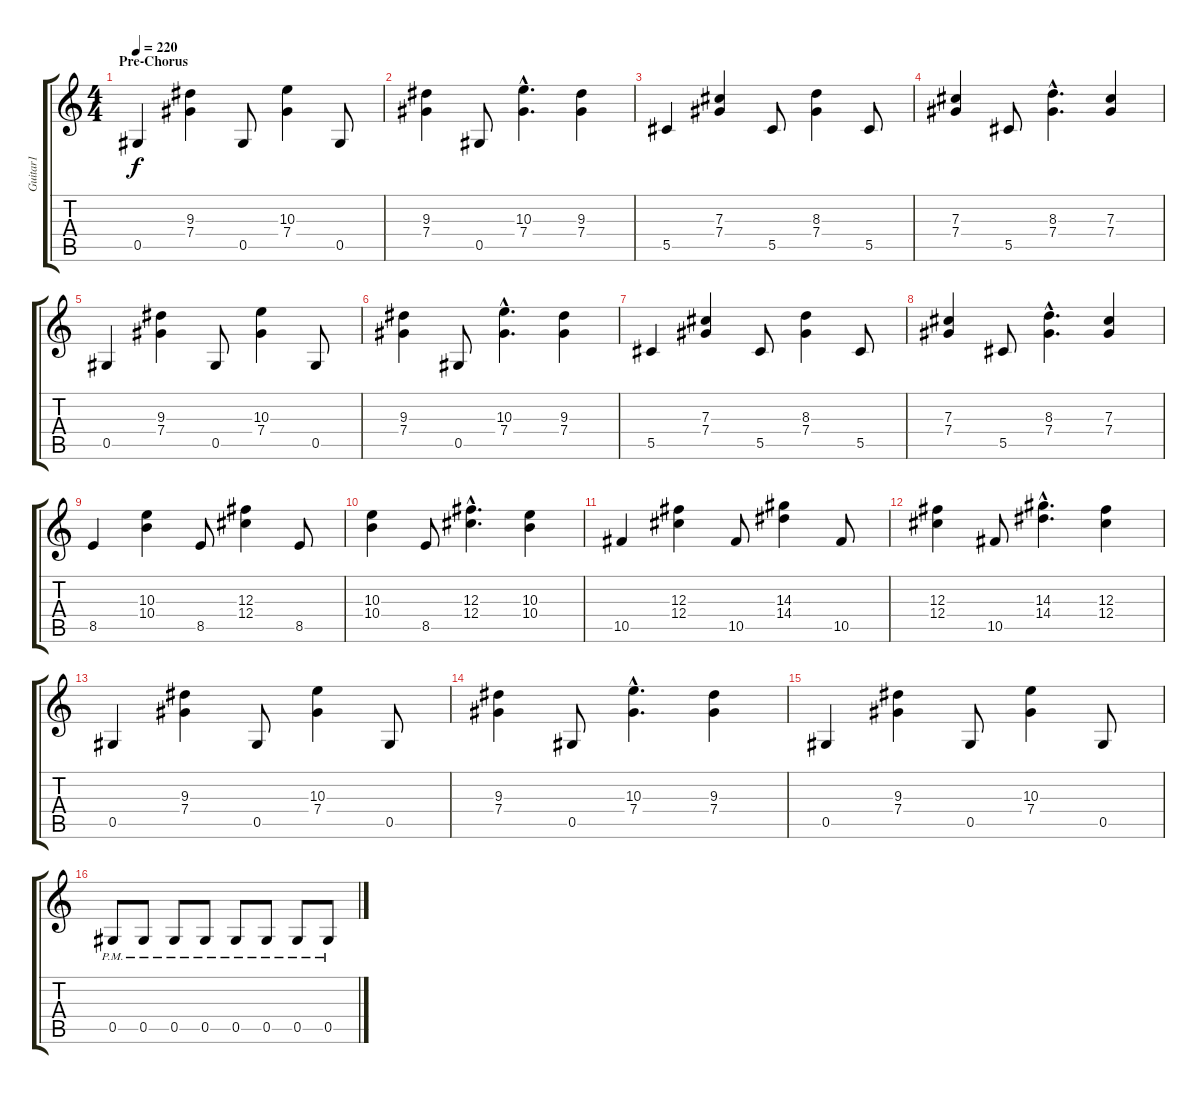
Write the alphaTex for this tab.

\track ("Guitar1" "Guitar1") {instrument distortionguitar}
\staff {score tabs}
\tuning (Eb4 Bb3 Gb3 Db3 Ab2 Eb2) {hide}
\ts (4 4)
\section ("" "Pre-Chorus")
\tempo 220
\clef g2
\ks c
0.5.4{dy f} (9.3 7.4).4 0.5.8 (10.3 7.4).4 0.5.8 |
(9.3 7.4).4 0.5.8 (10.3{hac} 7.4{hac}).4{d} (9.3 7.4).4 |
5.5.4 (7.3 7.4).4 5.5.8 (8.3 7.4).4 5.5.8 |
(7.3 7.4).4 5.5.8 (8.3{hac} 7.4{hac}).4{d} (7.3 7.4).4 |
0.5.4 (9.3 7.4).4 0.5.8 (10.3 7.4).4 0.5.8 |
(9.3 7.4).4 0.5.8 (10.3{hac} 7.4{hac}).4{d} (9.3 7.4).4 |
5.5.4 (7.3 7.4).4 5.5.8 (8.3 7.4).4 5.5.8 |
(7.3 7.4).4 5.5.8 (8.3{hac} 7.4{hac}).4{d} (7.3 7.4).4 |
8.5.4 (10.3 10.4).4 8.5.8 (12.3 12.4).4 8.5.8 |
(10.3 10.4).4 8.5.8 (12.3{hac} 12.4{hac}).4{d} (10.3 10.4).4 |
10.5.4 (12.3 12.4).4 10.5.8 (14.3 14.4).4 10.5.8 |
(12.3 12.4).4 10.5.8 (14.3{hac} 14.4{hac}).4{d} (12.3 12.4).4 |
0.5.4 (9.3 7.4).4 0.5.8 (10.3 7.4).4 0.5.8 |
(9.3 7.4).4 0.5.8 (10.3{hac} 7.4{hac}).4{d} (9.3 7.4).4 |
0.5.4 (9.3 7.4).4 0.5.8 (10.3 7.4).4 0.5.8 |
0.5{pm}.8 0.5{pm}.8 0.5{pm}.8 0.5{pm}.8 0.5{pm}.8 0.5{pm}.8 0.5{pm}.8 0.5{pm}.8
